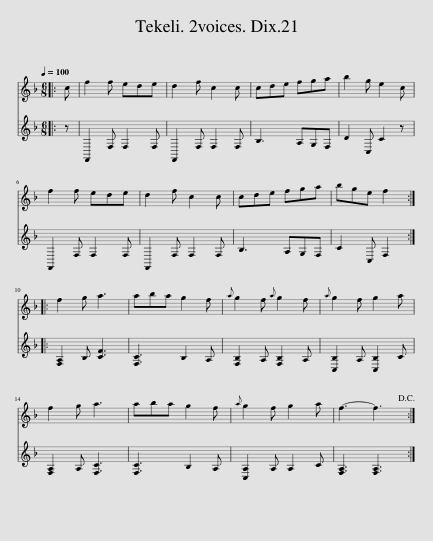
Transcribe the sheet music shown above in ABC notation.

X:1
%%score 1 2
L:1/8
Q:1/4=100
M:6/8
I:linebreak $
K:F
V:1 treble
V:2 treble
V:1
|: c | f2 f ede | d2 f c2 c | cde fga | b2 g e2 c |$ %5
 f2 f ede | d2 f c2 c | cde fga | bge f2 ::$ f2 g a3 | %10
 aba g2 f |{a} g2 f{a} g2 f |{a} g2 f g2 a |$ f2 g a3 | aba g2 f | %15
{a} g2 f g2 a | f3- f3!D.C.! :| %17
V:2
|: z | F,,2 F, F,2 F, | F,,2 F, F,2 F, | B,3 A,G,F, | D2 C, C2 z |$ %5
 F,,2 F, F,2 F, | F,,2 F, F,2 F, | B,3 A,G,F, | C2 C, F,2 ::$ [F,A,]2 B, [CF]3 | %10
 [F,C]3 B,2 A, | [F,B,]2 A, [F,B,]2 A, | [C,B,]2 A, [C,B,]2 C |$ [F,A,]2 A, [F,C]3 | [F,C]3 B,2 A, | %15
 [C,A,]2 A, A,2 C | [F,A,]3 [F,A,]3 :| %17
